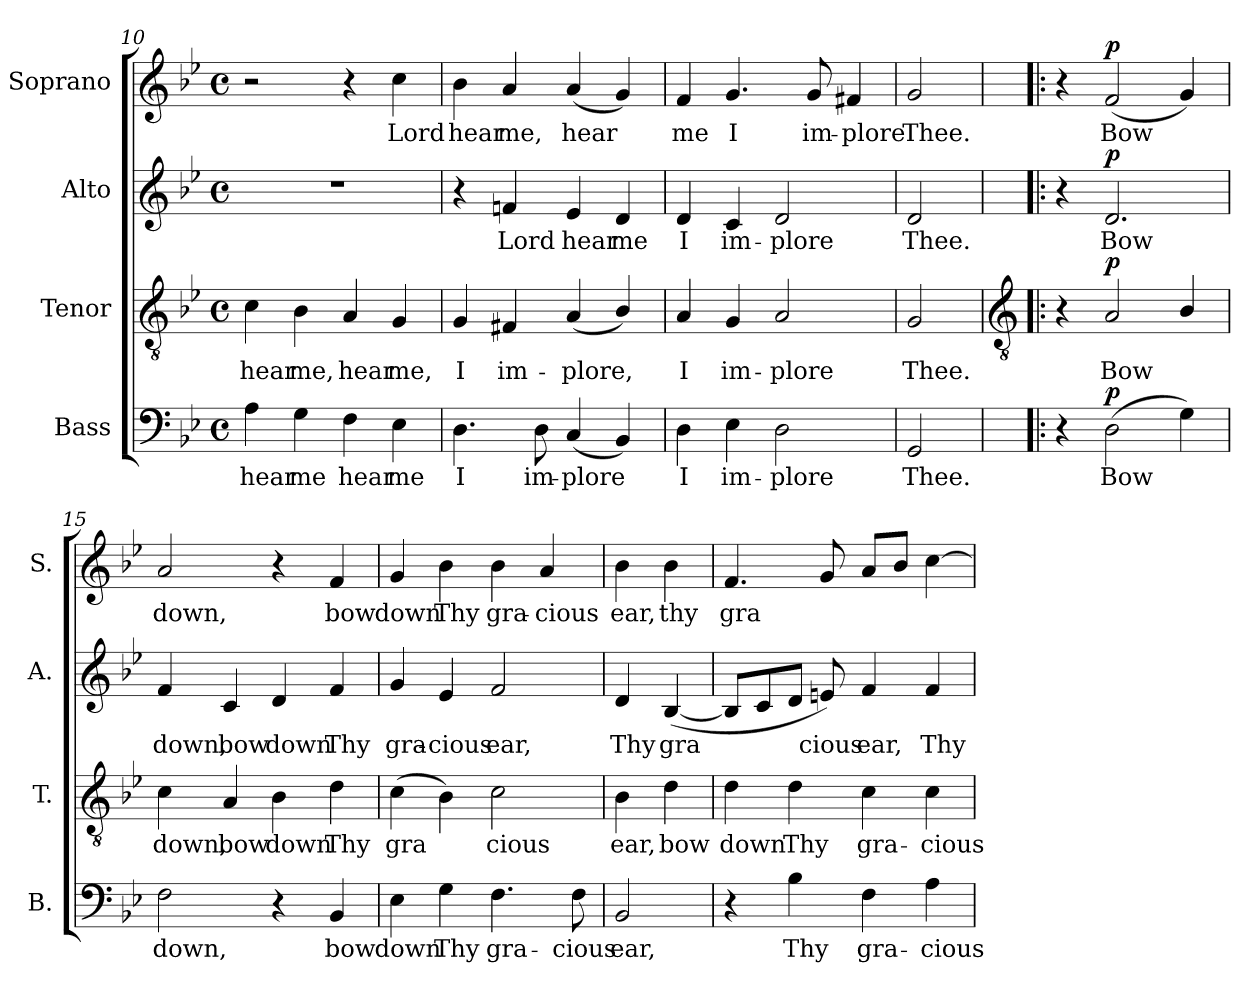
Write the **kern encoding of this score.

**kern	**text	**dynam	**kern	**text	**dynam	**kern	**text	**dynam	**kern	**text	**dynam
*part4	*part4	*part4	*part3	*part3	*part3	*part2	*part2	*part2	*part1	*part1	*part1
*staff4	*staff4	*staff4	*staff3	*staff3	*staff3	*staff2	*staff2	*staff2	*staff1	*staff1	*staff1
*I"Bass	*	*	*I"Tenor	*	*	*I"Alto	*	*	*I"Soprano	*	*
*I'B.	*	*	*I'T.	*	*	*I'A.	*	*	*I'S.	*	*
*clefF4	*	*	*clefGv2	*	*	*clefG2	*	*	*clefG2	*	*
*k[b-e-]	*	*	*k[b-e-]	*	*	*k[b-e-]	*	*	*k[b-e-]	*	*
*B-:	*	*	*B-:	*	*	*B-:	*	*	*B-:	*	*
*M4/4	*	*	*M4/4	*	*	*M4/4	*	*	*M4/4	*	*
*met(c)	*	*	*met(c)	*	*	*met(c)	*	*	*met(c)	*	*
=10	=10	=10	=10	=10	=10	=10	=10	=10	=10	=10	=10
!	!LO:LY:b	!	!	!LO:LY:b	!	!	!	!	!	!	!
4A	hear	.	4c	hear	.	1r	.	.	2r	.	.
!	!LO:LY:b	!	!	!LO:LY:b	!	!	!	!	!	!	!
4G	me	.	4B-	me,	.	.	.	.	.	.	.
!	!LO:LY:b	!	!	!LO:LY:b	!	!	!	!	!	!	!
4F	hear	.	4A	hear	.	.	.	.	4r	.	.
!	!LO:LY:b	!	!	!LO:LY:b	!	!	!	!	!	!LO:LY:b	!
4E-	me	.	4G	me,	.	.	.	.	4cc	Lord	.
=11	=11	=11	=11	=11	=11	=11	=11	=11	=11	=11	=11
!	!LO:LY:b	!	!	!LO:LY:b	!	!	!	!	!	!LO:LY:b	!
4.D	I	.	4G	I	.	4r	.	.	4b-	hear	.
!	!	!	!	!LO:LY:b	!	!	!LO:LY:b	!	!	!LO:LY:b	!
.	.	.	4F#X	im-	.	4fn	Lord	.	4a	me,	.
!	!LO:LY:b	!	!	!	!	!	!	!	!	!	!
8D	im-	.	.	.	.	.	.	.	.	.	.
!	!LO:LY:b	!	!	!LO:LY:b	!	!	!LO:LY:b	!	!	!LO:LY:b	!
(<4C	-plore	.	(<4A	-plore,	.	4e-	hear	.	(<4a	hear	.
!	!	!	!	!	!	!	!LO:LY:b	!	!	!	!
4BB-)	.	.	4B-/)	.	.	4d	me	.	4g)	.	.
=12	=12	=12	=12	=12	=12	=12	=12	=12	=12	=12	=12
!	!LO:LY:b	!	!	!LO:LY:b	!	!	!LO:LY:b	!	!	!LO:LY:b	!
4D	I	.	4A	I	.	4d	I	.	4f	me	.
!	!LO:LY:b	!	!	!LO:LY:b	!	!	!LO:LY:b	!	!	!LO:LY:b	!
4E-	im-	.	4G	im-	.	4c	im-	.	4.g	I	.
!	!LO:LY:b	!	!	!LO:LY:b	!	!	!LO:LY:b	!	!	!	!
2D	-plore	.	2A	-plore	.	2d	-plore	.	.	.	.
!	!	!	!	!	!	!	!	!	!	!LO:LY:b	!
.	.	.	.	.	.	.	.	.	8g	im-	.
!	!	!	!	!	!	!	!	!	!	!LO:LY:b	!
.	.	.	.	.	.	.	.	.	4f#X	-plore	.
=13	=13	=13	=13	=13	=13	=13	=13	=13	=13	=13	=13
!	!LO:LY:b	!	!	!LO:LY:b	!	!	!LO:LY:b	!	!	!LO:LY:b	!
2GG	Thee.	.	2G	Thee.	.	2d	Thee.	.	2g	Thee.	.
!!LO:LB:g=z
=14!|:	=14!|:	=14!|:	=14!|:	=14!|:	=14!|:	=14!|:	=14!|:	=14!|:	=14!|:	=14!|:	=14!|:
*	*	*	*clefGv2	*	*	*	*	*	*	*	*
4r	.	.	4r	.	.	4r	.	.	4r	.	.
!	!LO:LY:b	!LO:DY:a	!	!LO:LY:b	!LO:DY:a	!	!LO:LY:b	!LO:DY:a	!	!LO:LY:b	!LO:DY:a
(>2D	Bow	p	2A	Bow	p	2.d	Bow	p	(<2f	Bow	p
4G)	.	.	4B-/	.	.	.	.	.	4g)	.	.
=15	=15	=15	=15	=15	=15	=15	=15	=15	=15	=15	=15
!	!LO:LY:b	!	!	!LO:LY:b	!	!	!LO:LY:b	!	!	!LO:LY:b	!
2F	down,	.	4c	down,	.	4f	down,	.	2a	down,	.
!	!	!	!	!LO:LY:b	!	!	!LO:LY:b	!	!	!	!
.	.	.	4A	bow	.	4c	bow	.	.	.	.
!	!	!	!	!LO:LY:b	!	!	!LO:LY:b	!	!	!	!
4r	.	.	4B-	down	.	4d	down	.	4r	.	.
!	!LO:LY:b	!	!	!LO:LY:b	!	!	!LO:LY:b	!	!	!LO:LY:b	!
4BB-	bow	.	4d	Thy	.	4f	Thy	.	4f	bow	.
=16	=16	=16	=16	=16	=16	=16	=16	=16	=16	=16	=16
!	!LO:LY:b	!	!	!LO:LY:b	!	!	!LO:LY:b	!	!	!LO:LY:b	!
4E-	down	.	(>4c	gra	.	4g	gra-	.	4g	down	.
!	!LO:LY:b	!	!	!	!	!	!LO:LY:b	!	!	!LO:LY:b	!
4G	Thy	.	4B-)	.	.	4e-	-cious	.	4b-	Thy	.
!	!LO:LY:b	!	!	!LO:LY:b	!	!	!LO:LY:b	!	!	!LO:LY:b	!
4.F	gra-	.	2c	cious	.	2f	ear,	.	4b-	gra-	.
!	!	!	!	!	!	!	!	!	!	!LO:LY:b	!
.	.	.	.	.	.	.	.	.	4a	-cious	.
!	!LO:LY:b	!	!	!	!	!	!	!	!	!	!
8F	-cious	.	.	.	.	.	.	.	.	.	.
=17	=17	=17	=17	=17	=17	=17	=17	=17	=17	=17	=17
!	!LO:LY:b	!	!	!LO:LY:b	!	!	!LO:LY:b	!	!	!LO:LY:b	!
2BB-	ear,	.	4B-	ear,	.	4d	Thy	.	4b-	ear,	.
!	!	!	!	!LO:LY:b	!	!	!LO:LY:b	!	!	!LO:LY:b	!
.	.	.	4d	bow	.	(<[4B-	gra	.	4b-	thy	.
=18	=18	=18	=18	=18	=18	=18	=18	=18	=18	=18	=18
!	!	!	!	!LO:LY:b	!	!	!	!	!	!LO:LY:b	!
4r	.	.	4d	down	.	8B-L]	.	.	4.f	gra	.
.	.	.	.	.	.	8c	.	.	.	.	.
!	!LO:LY:b	!	!	!LO:LY:b	!	!	!	!	!	!	!
4B-	Thy	.	4d	Thy	.	8dJ	.	.	.	.	.
!	!	!	!	!	!	!	!LO:LY:b	!	!	!	!
.	.	.	.	.	.	8en)	cious	.	8g	.	.
!	!LO:LY:b	!	!	!LO:LY:b	!	!	!LO:LY:b	!	!	!	!
4F	gra-	.	4c	gra-	.	4f	ear,	.	8aL	.	.
.	.	.	.	.	.	.	.	.	8b-J	.	.
!	!LO:LY:b	!	!	!LO:LY:b	!	!	!LO:LY:b	!	!	!	!
4A	-cious	.	4c	-cious	.	4f	Thy	.	[4cc	.	.
=	=	=	=	=	=	=	=	=	=	=	=
*-	*-	*-	*-	*-	*-	*-	*-	*-	*-	*-	*-
